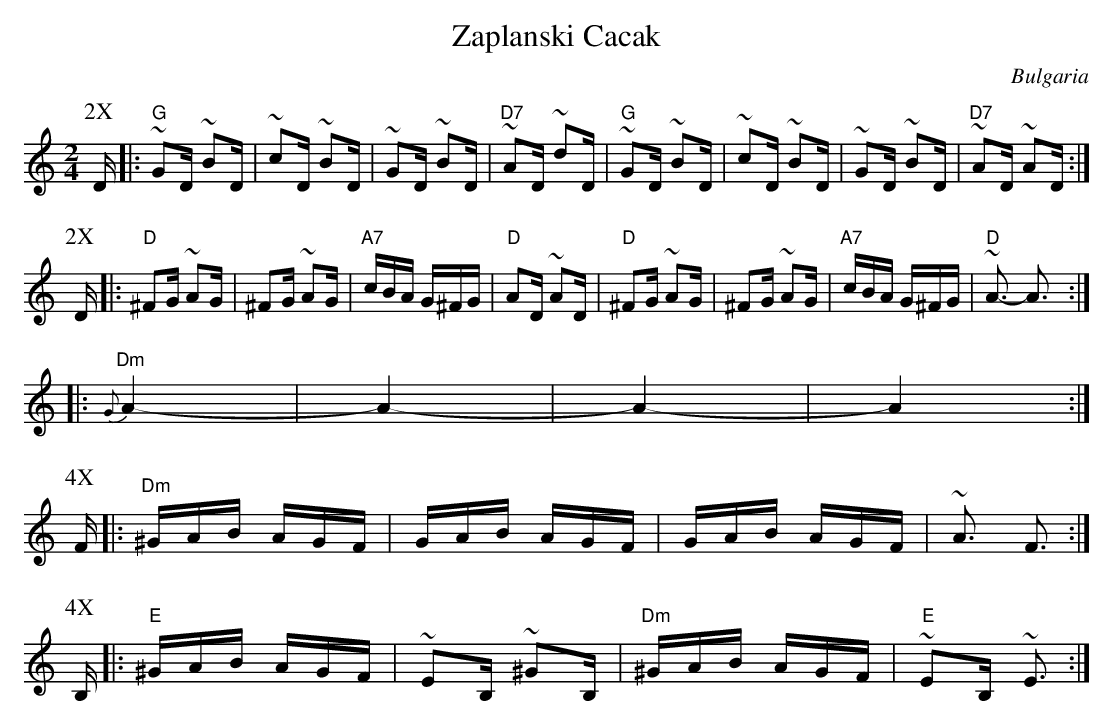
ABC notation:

X:1
T:Zaplanski Cacak
O:Bulgaria
M:2/4
L:1/16
K:GMix
P:2X
D |: "G"~G2D ~B2D | ~c2D ~B2D | ~G2D ~B2D | "D7"~A2D ~d2D \
|  "G"~G2D ~B2D | ~c2D ~B2D | ~G2D ~B2D | "D7"~A2D ~A2D :|
P:2X
D |: "D"^F2G ~A2G | ^F2G ~A2G | "A7"cBA G^FG | "D"A2D ~A2D \
|  "D"^F2G ~A2G | ^F2G ~A2G | "A7"cBA G^FG | "D"~A3- A3 :|
|: "Dm"{G}A4- | A4- |A4- |A4 :|
P:4X
F |: "Dm"^GAB AGF | GAB AGF | GAB AGF | ~A3 F3 :|
P:4X
B, |: "E"^GAB AGF | ~E2B, ~^G2B, | "Dm"^GAB AGF | "E"~E2B, ~E3 :|
